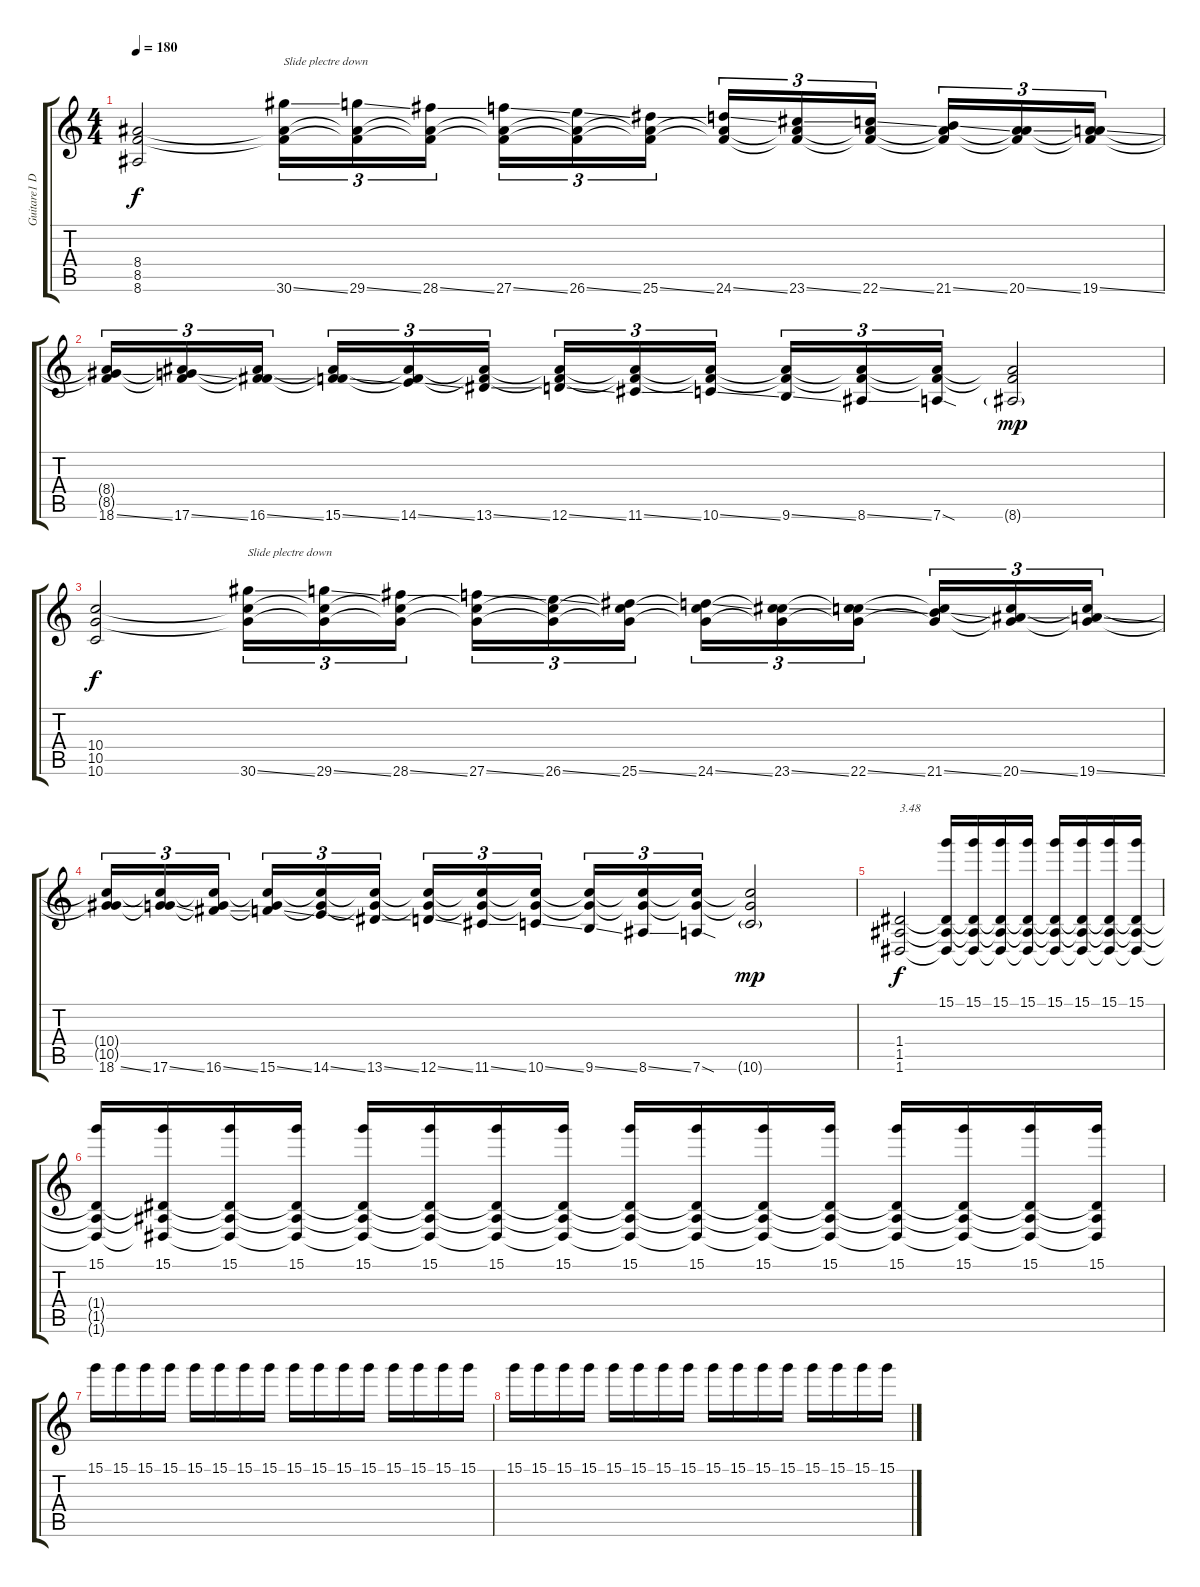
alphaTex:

\track ("Guitare1 Dr-D " "Guitare1 D") {instrument distortionguitar}
\staff {score tabs}
\tuning (E4 B3 G3 D3 A2 D2) {hide}
\ts (4 4)
\tempo 180
\clef g2
\ks c
(8.4 8.5 8.6).2{dy f} (8.4{t} 8.5{t} 30.6{ss}).16{tu (3 2) txt "Slide plectre down" instrument guitarfretnoise} (8.4{t} 8.5{t} 29.6{ss}).16{tu (3 2)} (8.4{t} 8.5{t} 28.6{ss}).16{tu (3 2)} (8.4{t} 8.5{t} 27.6{ss}).16{tu (3 2)} (8.4{t} 8.5{t} 26.6{ss}).16{tu (3 2)} (8.4{t} 8.5{t} 25.6{ss}).16{tu (3 2)} (8.4{t} 8.5{t} 24.6{ss}).16{tu (3 2)} (8.4{t} 8.5{t} 23.6{ss}).16{tu (3 2)} (8.4{t} 8.5{t} 22.6{ss}).16{tu (3 2)} (8.4{t} 8.5{t} 21.6{ss}).16{tu (3 2)} (8.4{t} 8.5{t} 20.6{ss}).16{tu (3 2)} (8.4{t} 8.5{t} 19.6{ss}).16{tu (3 2)} |
(8.4{t} 8.5{t} 18.6{ss}).16{tu (3 2)} (8.4{t} 8.5{t} 17.6{ss}).16{tu (3 2)} (8.4{t} 8.5{t} 16.6{ss}).16{tu (3 2)} (8.4{t} 8.5{t} 15.6{ss}).16{tu (3 2)} (8.4{t} 8.5{t} 14.6{ss}).16{tu (3 2)} (8.4{t} 8.5{t} 13.6{ss}).16{tu (3 2)} (8.4{t} 8.5{t} 12.6{ss}).16{tu (3 2)} (8.4{t} 8.5{t} 11.6{ss}).16{tu (3 2)} (8.4{t} 8.5{t} 10.6{ss}).16{tu (3 2)} (8.4{t} 8.5{t} 9.6{ss}).16{tu (3 2)} (8.4{t} 8.5{t} 8.6{ss}).16{tu (3 2)} (8.4{t} 8.5{t} 7.6{sod}).16{tu (3 2)} (8.4{t} 8.5{t} 8.6{g}).2{dy mp instrument distortionguitar} |
(10.4 10.5 10.6).2{dy f} (10.4{t} 10.5{t} 30.6{ss}).16{tu (3 2) txt "Slide plectre down" instrument guitarfretnoise} (10.4{t} 10.5{t} 29.6{ss}).16{tu (3 2)} (10.4{t} 10.5{t} 28.6{ss}).16{tu (3 2)} (10.4{t} 10.5{t} 27.6{ss}).16{tu (3 2)} (10.4{t} 10.5{t} 26.6{ss}).16{tu (3 2)} (10.4{t} 10.5{t} 25.6{ss}).16{tu (3 2)} (10.4{t} 10.5{t} 24.6{ss}).16{tu (3 2)} (10.4{t} 10.5{t} 23.6{ss}).16{tu (3 2)} (10.4{t} 10.5{t} 22.6{ss}).16{tu (3 2)} (10.4{t} 10.5{t} 21.6{ss}).16{tu (3 2)} (10.4{t} 10.5{t} 20.6{ss}).16{tu (3 2)} (10.4{t} 10.5{t} 19.6{ss}).16{tu (3 2)} |
(10.4{t} 10.5{t} 18.6{ss}).16{tu (3 2)} (10.4{t} 10.5{t} 17.6{ss}).16{tu (3 2)} (10.4{t} 10.5{t} 16.6{ss}).16{tu (3 2)} (10.4{t} 10.5{t} 15.6{ss}).16{tu (3 2)} (10.4{t} 10.5{t} 14.6{ss}).16{tu (3 2)} (10.4{t} 10.5{t} 13.6{ss}).16{tu (3 2)} (10.4{t} 10.5{t} 12.6{ss}).16{tu (3 2)} (10.4{t} 10.5{t} 11.6{ss}).16{tu (3 2)} (10.4{t} 10.5{t} 10.6{ss}).16{tu (3 2)} (10.4{t} 10.5{t} 9.6{ss}).16{tu (3 2)} (10.4{t} 10.5{t} 8.6{ss}).16{tu (3 2)} (10.4{t} 10.5{t} 7.6{sod}).16{tu (3 2)} (10.4{t} 10.5{t} 10.6{g}).2{dy mp instrument distortionguitar} |
(1.4 1.5 1.6).2{txt "3.48" dy f} (15.1 1.4{t} 1.5{t} 1.6{t}).16 (15.1 1.4{t} 1.5{t} 1.6{t}).16 (15.1 1.4{t} 1.5{t} 1.6{t}).16 (15.1 1.4{t} 1.5{t} 1.6{t}).16 (15.1 1.4{t} 1.5{t} 1.6{t}).16 (15.1 1.4{t} 1.5{t} 1.6{t}).16 (15.1 1.4{t} 1.5{t} 1.6{t}).16 (15.1 1.4{t} 1.5{t} 1.6{t}).16 |
(15.1 1.4{t} 1.5{t} 1.6{t}).16 (15.1 1.4{t} 1.5{t} 1.6{t}).16 (15.1 1.4{t} 1.5{t} 1.6{t}).16 (15.1 1.4{t} 1.5{t} 1.6{t}).16 (15.1 1.4{t} 1.5{t} 1.6{t}).16 (15.1 1.4{t} 1.5{t} 1.6{t}).16 (15.1 1.4{t} 1.5{t} 1.6{t}).16 (15.1 1.4{t} 1.5{t} 1.6{t}).16 (15.1 1.4{t} 1.5{t} 1.6{t}).16 (15.1 1.4{t} 1.5{t} 1.6{t}).16 (15.1 1.4{t} 1.5{t} 1.6{t}).16 (15.1 1.4{t} 1.5{t} 1.6{t}).16 (15.1 1.4{t} 1.5{t} 1.6{t}).16 (15.1 1.4{t} 1.5{t} 1.6{t}).16 (15.1 1.4{t} 1.5{t} 1.6{t}).16 (15.1 1.4{t} 1.5{t} 1.6{t}).16 |
15.1.16 15.1.16 15.1.16 15.1.16 15.1.16 15.1.16 15.1.16 15.1.16 15.1.16 15.1.16 15.1.16 15.1.16 15.1.16 15.1.16 15.1.16 15.1.16 |
15.1.16 15.1.16 15.1.16 15.1.16 15.1.16 15.1.16 15.1.16 15.1.16 15.1.16 15.1.16 15.1.16 15.1.16 15.1.16 15.1.16 15.1.16 15.1.16
